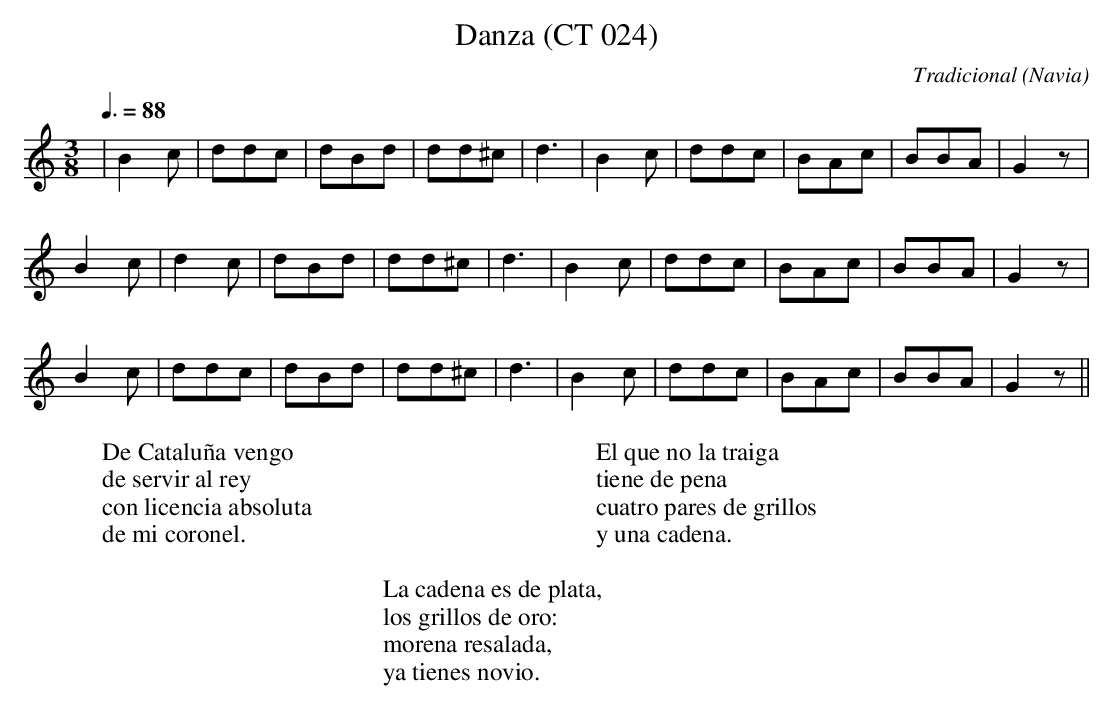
X:1
T:Danza (CT 024)
C:Tradicional
O:Navia
M:3/8
L:1/8
Q:3/8=88
W:De Cataluña vengo
W:de servir al rey
W:con licencia absoluta
W:de mi coronel.
W:
W:El que no la traiga
W:tiene de pena
W:cuatro pares de grillos
W:y una cadena.
W:
W:La cadena es de plata,
W:los grillos de oro:
W:morena resalada,
W:ya tienes novio.
K:C
|B2 c|ddc|dBd|dd^c|d3|B2 c|ddc|BAc|BBA|G2 z|
B2 c|d2 c|dBd|dd^c|d3|B2 c|ddc|BAc|BBA|G2 z|
B2 c|ddc|dBd|dd^c|d3|B2 c|ddc|BAc|BBA|G2 z||
